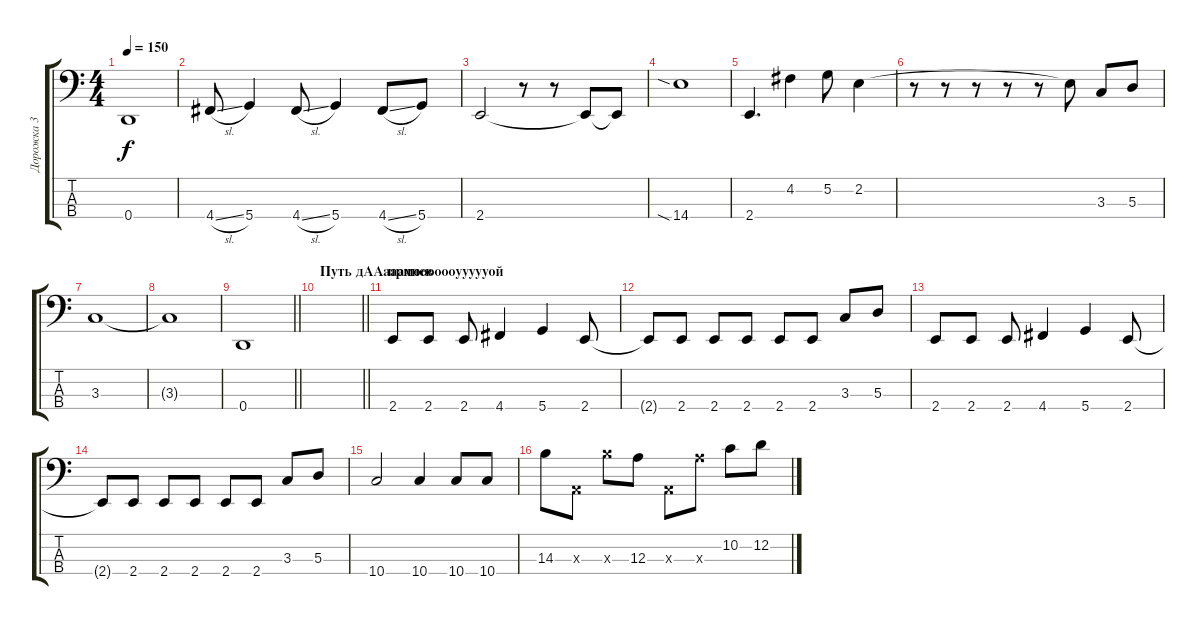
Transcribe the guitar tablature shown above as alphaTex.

\track ("Дорожка 3" "Дорожка 3") {instrument slapbass1}
\staff {score tabs}
\tuning (G2 D2 A1 D1) {hide}
\ts (4 4)
\tempo 150
\clef f4
\ks c
0.4.1{dy f} |
4.4{sl}.8 5.4.4 4.4{sl}.8 5.4.4 4.4{sl}.8 5.4.8 |
2.4.2 r.8 r.8 2.4{t}.8 2.4{t}.8 |
14.4{sia}.1 |
2.4.4{d} 4.2.4 5.2.8 2.2.4 |
r.8 r.8 r.8 r.8 r.8 2.2{t}.8 3.3.8 5.3.8 |
3.3.1 |
3.3{t}.1 |
\barLineRight lightlight
0.4.1 |
\section ("" "Путь дААааамооооооуууууой")
\barLineRight lightlight
|
\section ("" "припев")
2.4.8 2.4.8 2.4.8 4.4.4 5.4.4 2.4.8 |
2.4{t}.8 2.4.8 2.4.8 2.4.8 2.4.8 2.4.8 3.3.8 5.3.8 |
2.4.8 2.4.8 2.4.8 4.4.4 5.4.4 2.4.8 |
2.4{t}.8 2.4.8 2.4.8 2.4.8 2.4.8 2.4.8 3.3.8 5.3.8 |
10.4.2 10.4.4 10.4.8 10.4.8 |
14.3.8 0.3{x}.8 14.3{x}.8 12.3.8 0.3{x}.8 12.3{x}.8 10.2.8 12.2.8
